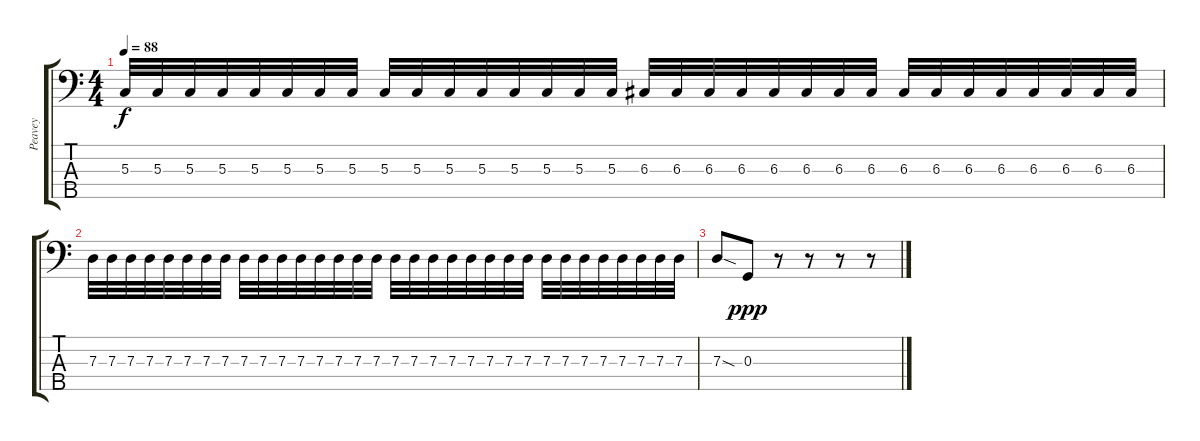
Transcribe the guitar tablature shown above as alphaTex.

\track ("Peavey" "Peavey") {instrument electricbasspick}
\staff {score tabs}
\tuning (F2 C2 G1 D1 A0) {hide}
\ts (4 4)
\tempo 88
\clef f4
\ks c
5.3.32{dy f} 5.3.32 5.3.32 5.3.32 5.3.32 5.3.32 5.3.32 5.3.32 5.3.32 5.3.32 5.3.32 5.3.32 5.3.32 5.3.32 5.3.32 5.3.32 6.3.32 6.3.32 6.3.32 6.3.32 6.3.32 6.3.32 6.3.32 6.3.32 6.3.32 6.3.32 6.3.32 6.3.32 6.3.32 6.3.32 6.3.32 6.3.32 |
7.3.32 7.3.32 7.3.32 7.3.32 7.3.32 7.3.32 7.3.32 7.3.32 7.3.32 7.3.32 7.3.32 7.3.32 7.3.32 7.3.32 7.3.32 7.3.32 7.3.32 7.3.32 7.3.32 7.3.32 7.3.32 7.3.32 7.3.32 7.3.32 7.3.32 7.3.32 7.3.32 7.3.32 7.3.32 7.3.32 7.3.32 7.3.32 |
7.3{sod}.8 0.3.8{dy ppp} r.8 r.8 r.8 r.8
